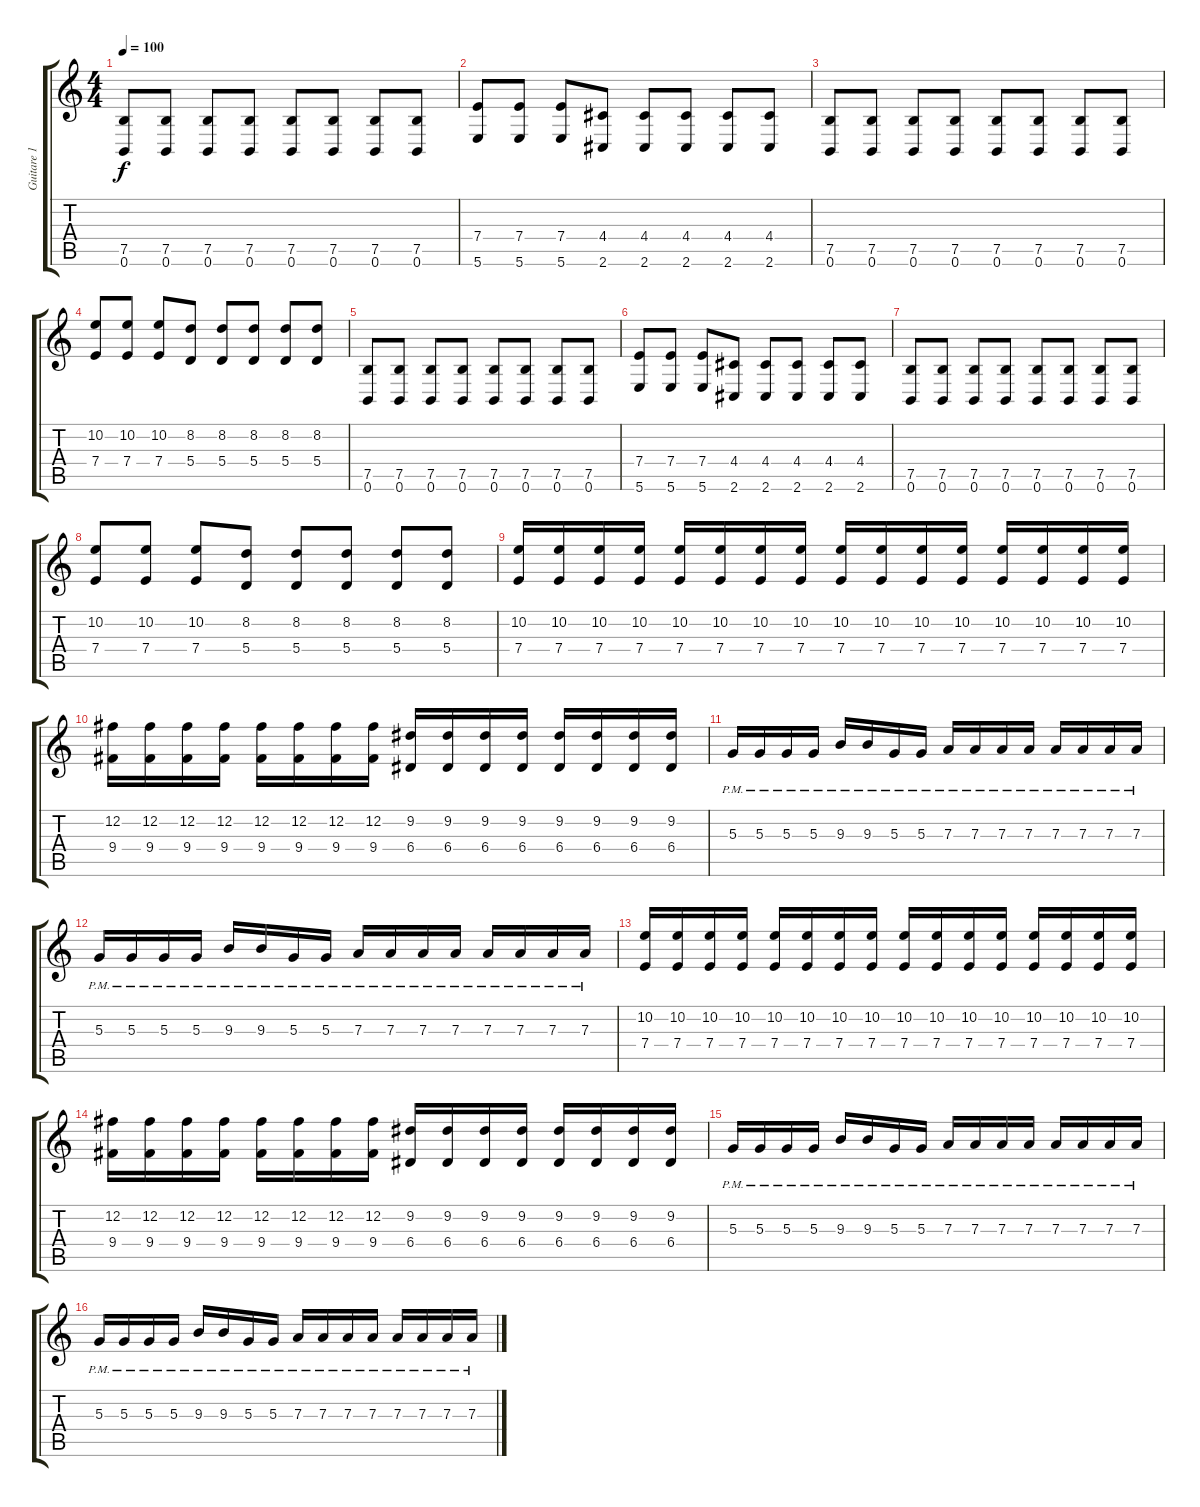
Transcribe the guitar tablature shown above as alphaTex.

\track ("Guitare 1" "Guitare 1") {instrument distortionguitar}
\staff {score tabs}
\tuning (B3 Gb3 D3 A2 E2 B1) {hide}
\ts (4 4)
\tempo 100
\clef g2
\ks c
(7.5 0.6).8{dy f} (7.5 0.6).8 (7.5 0.6).8 (7.5 0.6).8 (7.5 0.6).8 (7.5 0.6).8 (7.5 0.6).8 (7.5 0.6).8 |
(7.4 5.6).8 (7.4 5.6).8 (7.4 5.6).8 (4.4 2.6).8 (4.4 2.6).8 (4.4 2.6).8 (4.4 2.6).8 (4.4 2.6).8 |
(7.5 0.6).8 (7.5 0.6).8 (7.5 0.6).8 (7.5 0.6).8 (7.5 0.6).8 (7.5 0.6).8 (7.5 0.6).8 (7.5 0.6).8 |
(10.2 7.4).8 (10.2 7.4).8 (10.2 7.4).8 (8.2 5.4).8 (8.2 5.4).8 (8.2 5.4).8 (8.2 5.4).8 (8.2 5.4).8 |
(7.5 0.6).8 (7.5 0.6).8 (7.5 0.6).8 (7.5 0.6).8 (7.5 0.6).8 (7.5 0.6).8 (7.5 0.6).8 (7.5 0.6).8 |
(7.4 5.6).8 (7.4 5.6).8 (7.4 5.6).8 (4.4 2.6).8 (4.4 2.6).8 (4.4 2.6).8 (4.4 2.6).8 (4.4 2.6).8 |
(7.5 0.6).8 (7.5 0.6).8 (7.5 0.6).8 (7.5 0.6).8 (7.5 0.6).8 (7.5 0.6).8 (7.5 0.6).8 (7.5 0.6).8 |
(10.2 7.4).8 (10.2 7.4).8 (10.2 7.4).8 (8.2 5.4).8 (8.2 5.4).8 (8.2 5.4).8 (8.2 5.4).8 (8.2 5.4).8 |
(10.2 7.4).16 (10.2 7.4).16 (10.2 7.4).16 (10.2 7.4).16 (10.2 7.4).16 (10.2 7.4).16 (10.2 7.4).16 (10.2 7.4).16 (10.2 7.4).16 (10.2 7.4).16 (10.2 7.4).16 (10.2 7.4).16 (10.2 7.4).16 (10.2 7.4).16 (10.2 7.4).16 (10.2 7.4).16 |
(12.2 9.4).16 (12.2 9.4).16 (12.2 9.4).16 (12.2 9.4).16 (12.2 9.4).16 (12.2 9.4).16 (12.2 9.4).16 (12.2 9.4).16 (9.2 6.4).16 (9.2 6.4).16 (9.2 6.4).16 (9.2 6.4).16 (9.2 6.4).16 (9.2 6.4).16 (9.2 6.4).16 (9.2 6.4).16 |
5.3{pm}.16 5.3{pm}.16 5.3{pm}.16 5.3{pm}.16 9.3{pm}.16 9.3{pm}.16 5.3{pm}.16 5.3{pm}.16 7.3{pm}.16 7.3{pm}.16 7.3{pm}.16 7.3{pm}.16 7.3{pm}.16 7.3{pm}.16 7.3{pm}.16 7.3{pm}.16 |
5.3{pm}.16 5.3{pm}.16 5.3{pm}.16 5.3{pm}.16 9.3{pm}.16 9.3{pm}.16 5.3{pm}.16 5.3{pm}.16 7.3{pm}.16 7.3{pm}.16 7.3{pm}.16 7.3{pm}.16 7.3{pm}.16 7.3{pm}.16 7.3{pm}.16 7.3{pm}.16 |
(10.2 7.4).16 (10.2 7.4).16 (10.2 7.4).16 (10.2 7.4).16 (10.2 7.4).16 (10.2 7.4).16 (10.2 7.4).16 (10.2 7.4).16 (10.2 7.4).16 (10.2 7.4).16 (10.2 7.4).16 (10.2 7.4).16 (10.2 7.4).16 (10.2 7.4).16 (10.2 7.4).16 (10.2 7.4).16 |
(12.2 9.4).16 (12.2 9.4).16 (12.2 9.4).16 (12.2 9.4).16 (12.2 9.4).16 (12.2 9.4).16 (12.2 9.4).16 (12.2 9.4).16 (9.2 6.4).16 (9.2 6.4).16 (9.2 6.4).16 (9.2 6.4).16 (9.2 6.4).16 (9.2 6.4).16 (9.2 6.4).16 (9.2 6.4).16 |
5.3{pm}.16 5.3{pm}.16 5.3{pm}.16 5.3{pm}.16 9.3{pm}.16 9.3{pm}.16 5.3{pm}.16 5.3{pm}.16 7.3{pm}.16 7.3{pm}.16 7.3{pm}.16 7.3{pm}.16 7.3{pm}.16 7.3{pm}.16 7.3{pm}.16 7.3{pm}.16 |
5.3{pm}.16 5.3{pm}.16 5.3{pm}.16 5.3{pm}.16 9.3{pm}.16 9.3{pm}.16 5.3{pm}.16 5.3{pm}.16 7.3{pm}.16 7.3{pm}.16 7.3{pm}.16 7.3{pm}.16 7.3{pm}.16 7.3{pm}.16 7.3{pm}.16 7.3{pm}.16
